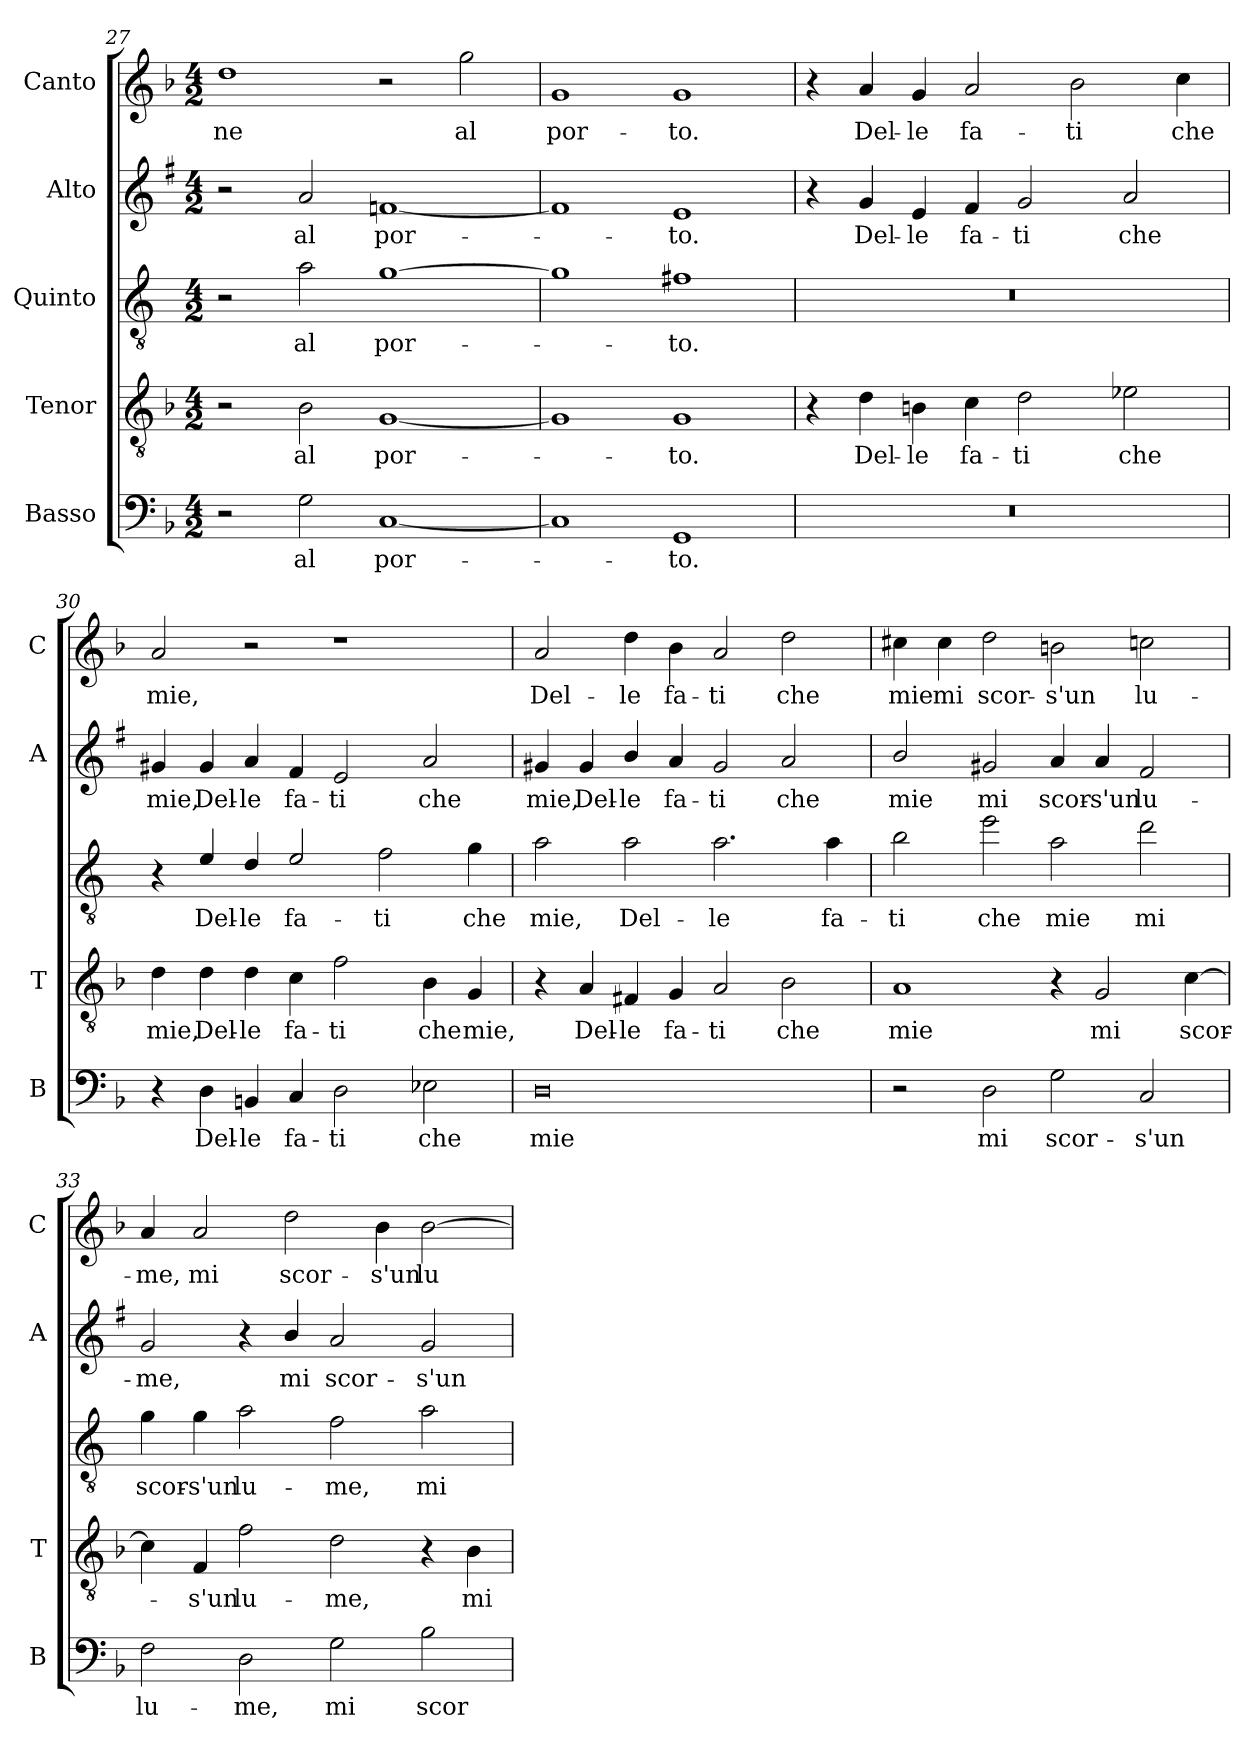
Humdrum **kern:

**kern	**text	**kern	**text	**kern	**text	**kern	**text	**kern	**text
*part5	*part5	*part4	*part4	*part3	*part3	*part2	*part2	*part1	*part1
*staff5	*staff5	*staff4	*staff4	*staff3	*staff3	*staff2	*staff2	*staff1	*staff1
*I"Basso	*	*I"Tenor	*	*I"Quinto	*	*I"Alto	*	*I"Canto	*
*I'B	*	*I'T	*	*	*	*I'A	*	*I'C	*
!!LO:PB:g=z
*clefF4	*	*clefGv2	*	*clefGv2	*	*clefG2	*	*clefG2	*
*	*	*	*	*ITrd4c7	*	*ITrd1c2	*	*	*
*k[b-]	*	*k[b-]	*	*k[b-]	*	*k[b-]	*	*k[b-]	*
*F:	*	*F:	*	*F:	*	*F:	*	*F:	*
*M4/2	*	*M4/2	*	*M4/2	*	*M4/2	*	*M4/2	*
=27	=27	=27	=27	=27	=27	=27	=27	=27	=27
!	!	!	!	!	!	!	!	!	!LO:LY:b
2r	.	2r	.	2r	.	2r	.	1dd	-ne
!	!LO:LY:b	!	!LO:LY:b	!	!LO:LY:b	!	!LO:LY:b	!	!
2G\	al	2B-\	al	2d\	al	2g/	al	.	.
!	!LO:LY:b	!	!LO:LY:b	!	!LO:LY:b	!	!LO:LY:b	!	!
[1C	por-	[1G	por-	[1c	por-	[1e-X	por-	2r	.
!	!	!	!	!	!	!	!	!	!LO:LY:b
.	.	.	.	.	.	.	.	2gg\	al
=28	=28	=28	=28	=28	=28	=28	=28	=28	=28
!	!	!	!	!	!	!	!	!	!LO:LY:b
1C]	.	1G]	.	1c]	.	1e-]	.	1g	por-
!	!LO:LY:b	!	!LO:LY:b	!	!LO:LY:b	!	!LO:LY:b	!	!LO:LY:b
1GG	-to.	1G	-to.	1Bn	-to.	1d	-to.	1g	-to.
=29	=29	=29	=29	=29	=29	=29	=29	=29	=29
0r	.	4r	.	0r	.	4r	.	4r	.
!	!	!	!LO:LY:b	!	!	!	!LO:LY:b	!	!LO:LY:b
.	.	4d\	Del-	.	.	4f/	Del-	4a/	Del-
!	!	!	!LO:LY:b	!	!	!	!LO:LY:b	!	!LO:LY:b
.	.	4Bn\	-le	.	.	4d/	-le	4g/	-le
!	!	!	!LO:LY:b	!	!	!	!LO:LY:b	!	!LO:LY:b
.	.	4c\	fa-	.	.	4e/	fa-	2a/	fa-
!	!	!	!LO:LY:b	!	!	!	!LO:LY:b	!	!
.	.	2d\	-ti	.	.	2f/	-ti	.	.
!	!	!	!	!	!	!	!	!	!LO:LY:b
.	.	.	.	.	.	.	.	2b-\	-ti
!	!	!	!LO:LY:b	!	!	!	!LO:LY:b	!	!
.	.	2e-X\	che	.	.	2g/	che	.	.
!	!	!	!	!	!	!	!	!	!LO:LY:b
.	.	.	.	.	.	.	.	4cc\	che
=30	=30	=30	=30	=30	=30	=30	=30	=30	=30
!	!	!	!LO:LY:b	!	!	!	!LO:LY:b	!	!LO:LY:b
4r	.	4d\	mie,	4r	.	4f#X/	mie,	2a/	mie,
!	!LO:LY:b	!	!LO:LY:b	!	!LO:LY:b	!	!LO:LY:b	!	!
4D\	Del-	4d\	Del-	4A/	Del-	4f#/	Del-	.	.
!	!LO:LY:b	!	!LO:LY:b	!	!LO:LY:b	!	!LO:LY:b	!	!
4BBn/	-le	4d\	-le	4G/	-le	4g/	-le	2r	.
!	!LO:LY:b	!	!LO:LY:b	!	!LO:LY:b	!	!LO:LY:b	!	!
4C/	fa-	4c\	fa-	2A/	fa-	4e/	fa-	.	.
!	!LO:LY:b	!	!LO:LY:b	!	!	!	!LO:LY:b	!	!
2D\	-ti	2f\	-ti	.	.	2d/	-ti	1r	.
!	!	!	!	!	!LO:LY:b	!	!	!	!
.	.	.	.	2B-\	-ti	.	.	.	.
!	!LO:LY:b	!	!LO:LY:b	!	!	!	!LO:LY:b	!	!
2E-X\	che	4B-\	che	.	.	2g/	che	.	.
!	!	!	!LO:LY:b	!	!LO:LY:b	!	!	!	!
.	.	4G/	mie,	4c\	che	.	.	.	.
!!LO:LB:g=z
=31	=31	=31	=31	=31	=31	=31	=31	=31	=31
!	!LO:LY:b	!	!	!	!LO:LY:b	!	!LO:LY:b	!	!LO:LY:b
0D	mie	4r	.	2d\	mie,	4f#X/	mie,	2a/	Del-
!	!	!	!LO:LY:b	!	!	!	!LO:LY:b	!	!
.	.	4A/	Del-	.	.	4f#/	Del-	.	.
!	!	!	!LO:LY:b	!	!LO:LY:b	!	!LO:LY:b	!	!LO:LY:b
.	.	4F#X/	-le	2d\	Del-	4a/	-le	4dd\	-le
!	!	!	!LO:LY:b	!	!	!	!LO:LY:b	!	!LO:LY:b
.	.	4G/	fa-	.	.	4g/	fa-	4b-\	fa-
!	!	!	!LO:LY:b	!	!LO:LY:b	!	!LO:LY:b	!	!LO:LY:b
.	.	2A/	-ti	2.d\	-le	2f#/	-ti	2a/	-ti
!	!	!	!LO:LY:b	!	!	!	!LO:LY:b	!	!LO:LY:b
.	.	2B-\	che	.	.	2g/	che	2dd\	che
!	!	!	!	!	!LO:LY:b	!	!	!	!
.	.	.	.	4d\	fa-	.	.	.	.
=32	=32	=32	=32	=32	=32	=32	=32	=32	=32
!	!	!	!LO:LY:b	!	!LO:LY:b	!	!LO:LY:b	!	!LO:LY:b
2r	.	1A	mie	2e\	-ti	2a/	mie	4cc#X\	mie
!	!	!	!	!	!	!	!	!	!LO:LY:b
.	.	.	.	.	.	.	.	4cc#\	mi
!	!LO:LY:b	!	!	!	!LO:LY:b	!	!LO:LY:b	!	!LO:LY:b
2D\	mi	.	.	2a\	che	2f#X/	mi	2dd\	scor-
!	!LO:LY:b	!	!	!	!LO:LY:b	!	!LO:LY:b	!	!LO:LY:b
2G\	scor-	4r	.	2d\	mie	4g/	scor-	2bn\	-s'un
!	!	!	!LO:LY:b	!	!	!	!LO:LY:b	!	!
.	.	2G/	mi	.	.	4g/	-s'un	.	.
!	!LO:LY:b	!	!	!	!LO:LY:b	!	!LO:LY:b	!	!LO:LY:b
2C/	-s'un	.	.	2g\	mi	2e/	lu-	2ccn\	lu-
!	!	!	!LO:LY:b	!	!	!	!	!	!
.	.	[4c\	scor-	.	.	.	.	.	.
=33	=33	=33	=33	=33	=33	=33	=33	=33	=33
!	!LO:LY:b	!	!	!	!LO:LY:b	!	!LO:LY:b	!	!LO:LY:b
2F\	lu-	4c\]	.	4c\	scor-	2f/	-me,	4a/	-me,
!	!	!	!LO:LY:b	!	!LO:LY:b	!	!	!	!LO:LY:b
.	.	4F/	-s'un	4c\	-s'un	.	.	2a/	mi
!	!LO:LY:b	!	!LO:LY:b	!	!LO:LY:b	!	!	!	!
2D\	-me,	2f\	lu-	2d\	lu-	4r	.	.	.
!	!	!	!	!	!	!	!LO:LY:b	!	!LO:LY:b
.	.	.	.	.	.	4a/	mi	2dd\	scor-
!	!LO:LY:b	!	!LO:LY:b	!	!LO:LY:b	!	!LO:LY:b	!	!
2G\	mi	2d\	-me,	2B-\	-me,	2g/	scor-	.	.
!	!	!	!	!	!	!	!	!	!LO:LY:b
.	.	.	.	.	.	.	.	4b-\	-s'un
!	!LO:LY:b	!	!	!	!LO:LY:b	!	!LO:LY:b	!	!LO:LY:b
2B-\	scor-	4r	.	2d\	mi	2f/	-s'un	[2b-\	lu-
!	!	!	!LO:LY:b	!	!	!	!	!	!
.	.	4B-\	mi	.	.	.	.	.	.
=	=	=	=	=	=	=	=	=	=
*-	*-	*-	*-	*-	*-	*-	*-	*-	*-
